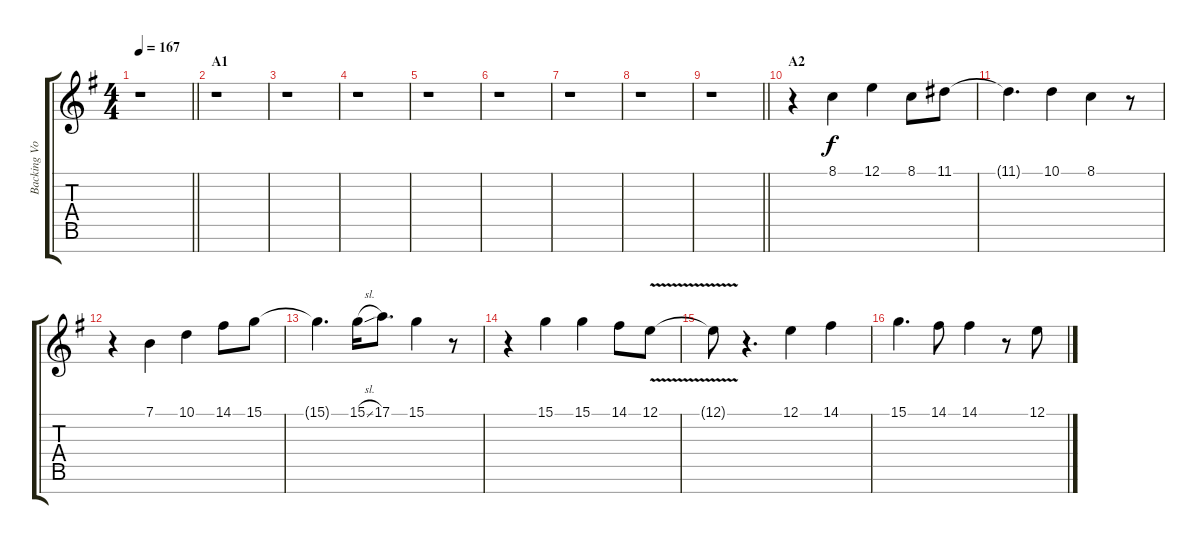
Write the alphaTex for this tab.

\track ("Backing Vocal" "Backing Vo") {instrument piccolo}
\staff {score tabs}
\tuning (E4 B3 G3 D3 A2 E2 B1) {hide}
\ts (4 4)
\tempo 167
\clef g2
\barLineRight lightlight
\ks g
r.1{dy f} |
\section ("" "A1")
r.1 |
r.1 |
r.1 |
r.1 |
r.1 |
r.1 |
r.1 |
\barLineRight lightlight
r.1 |
\section ("" "A2")
r.4 8.1.4 12.1.4 8.1.8 11.1.8 |
11.1{t}.4{d} 10.1.4 8.1.4 r.8 |
r.4 7.1.4 10.1.4 14.1.8 15.1.8 |
15.1{t}.4{d} 15.1{sl}.16 17.1.8{d} 15.1.4 r.8 |
r.4 15.1.4 15.1.4 14.1.8 12.1{v}.8 |
12.1{t}.8 r.4{d} 12.1.4 14.1.4 |
15.1.4{d} 14.1.8 14.1.4 r.8 12.1.8
